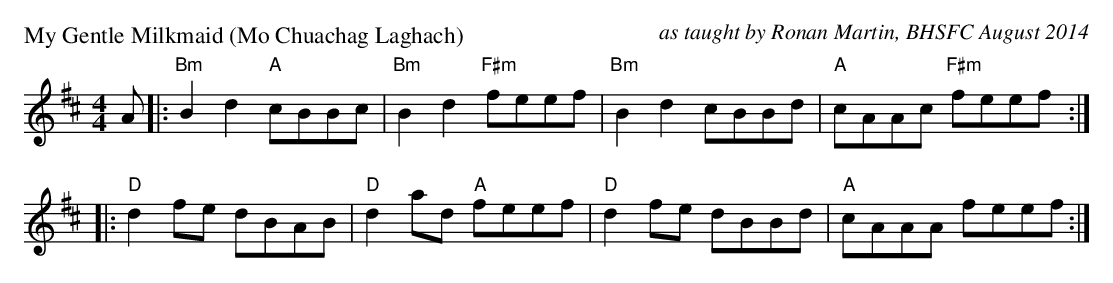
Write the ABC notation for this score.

X:1
P: My Gentle Milkmaid (Mo Chuachag Laghach)
C: as taught by Ronan Martin, BHSFC August 2014
M: 4/4
L: 1/8
K: Bm
A|: "Bm"B2 d2 "A"cBBc|"Bm"B2 d2 "F#m"feef|"Bm"B2 d2 cBBd|"A"cAAc "F#m"feef :|
|: "D"d2 fe dBAB|"D"d2 ad "A"feef|"D"d2 fe dBBd|"A"cAAA feef :|
